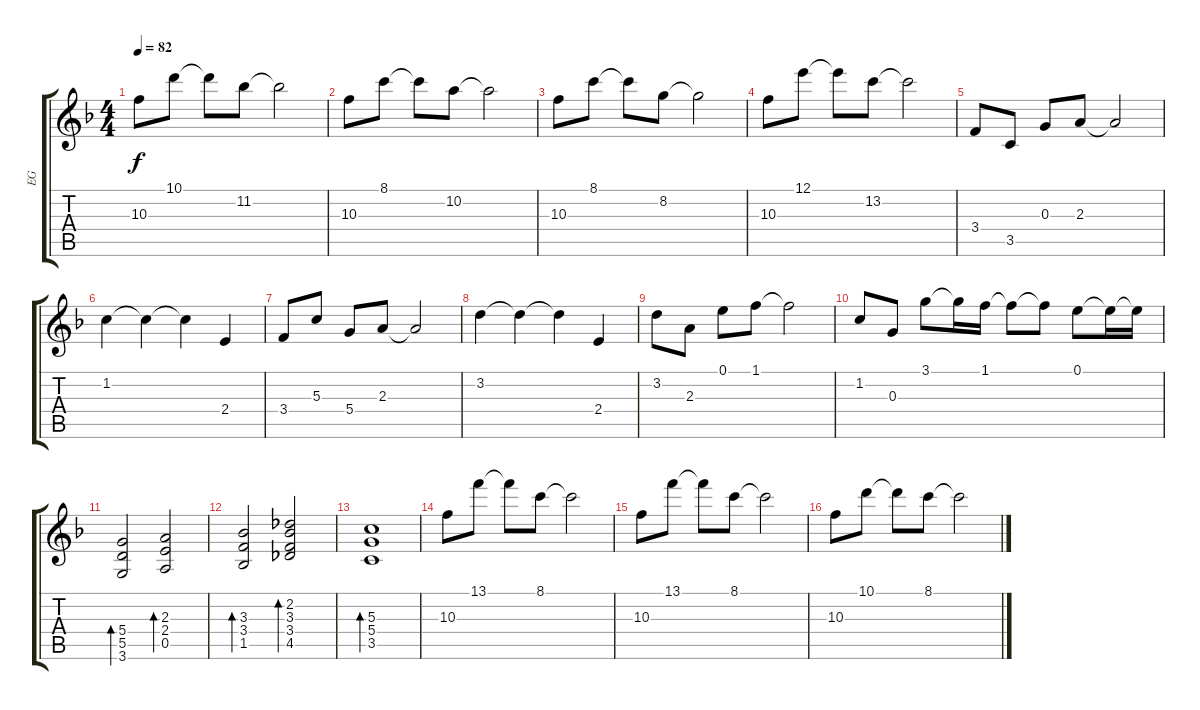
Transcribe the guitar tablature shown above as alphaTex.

\track ("EG" "EG") {instrument electricguitarjazz}
\staff {score tabs}
\tuning (E4 B3 G3 D3 A2 E2) {hide}
\ts (4 4)
\tempo 82
\clef g2
\ks f
10.3.8{dy f} 10.1.8 10.1{t}.8 11.2.8 11.2{t}.2 |
10.3.8 8.1.8 8.1{t}.8 10.2.8 10.2{t}.2 |
10.3.8 8.1.8 8.1{t}.8 8.2.8 8.2{t}.2 |
10.3.8 12.1.8 12.1{t}.8 13.2.8 13.2{t}.2 |
3.4.8 3.5.8 0.3.8 2.3.8 2.3{t}.2 |
1.2.4 1.2{t}.4 1.2{t}.4 2.4.4 |
3.4.8 5.3.8 5.4.8 2.3.8 2.3{t}.2 |
3.2.4 3.2{t}.4 3.2{t}.4 2.4.4 |
3.2.8 2.3.8 0.1.8 1.1.8 1.1{t}.2 |
1.2.8 0.3.8 3.1.8 3.1{t}.16 1.1.16 1.1{t}.8 1.1{t}.8 0.1.8 0.1{t}.16 0.1{t}.16 |
(5.4 5.5 3.6).2{bd 240 instrument acousticguitarsteel} (2.3 2.4 0.5).2{bd 240} |
(3.3 3.4 1.5).2{bd 240} (2.2 3.3 3.4 4.5).2{bd 240} |
(5.3 5.4 3.5).1{bd 240} |
10.3.8{instrument electricguitarjazz} 13.1.8 13.1{t}.8 8.1.8 8.1{t}.2 |
10.3.8 13.1.8 13.1{t}.8 8.1.8 8.1{t}.2 |
10.3.8 10.1.8 10.1{t}.8 8.1.8 8.1{t}.2
